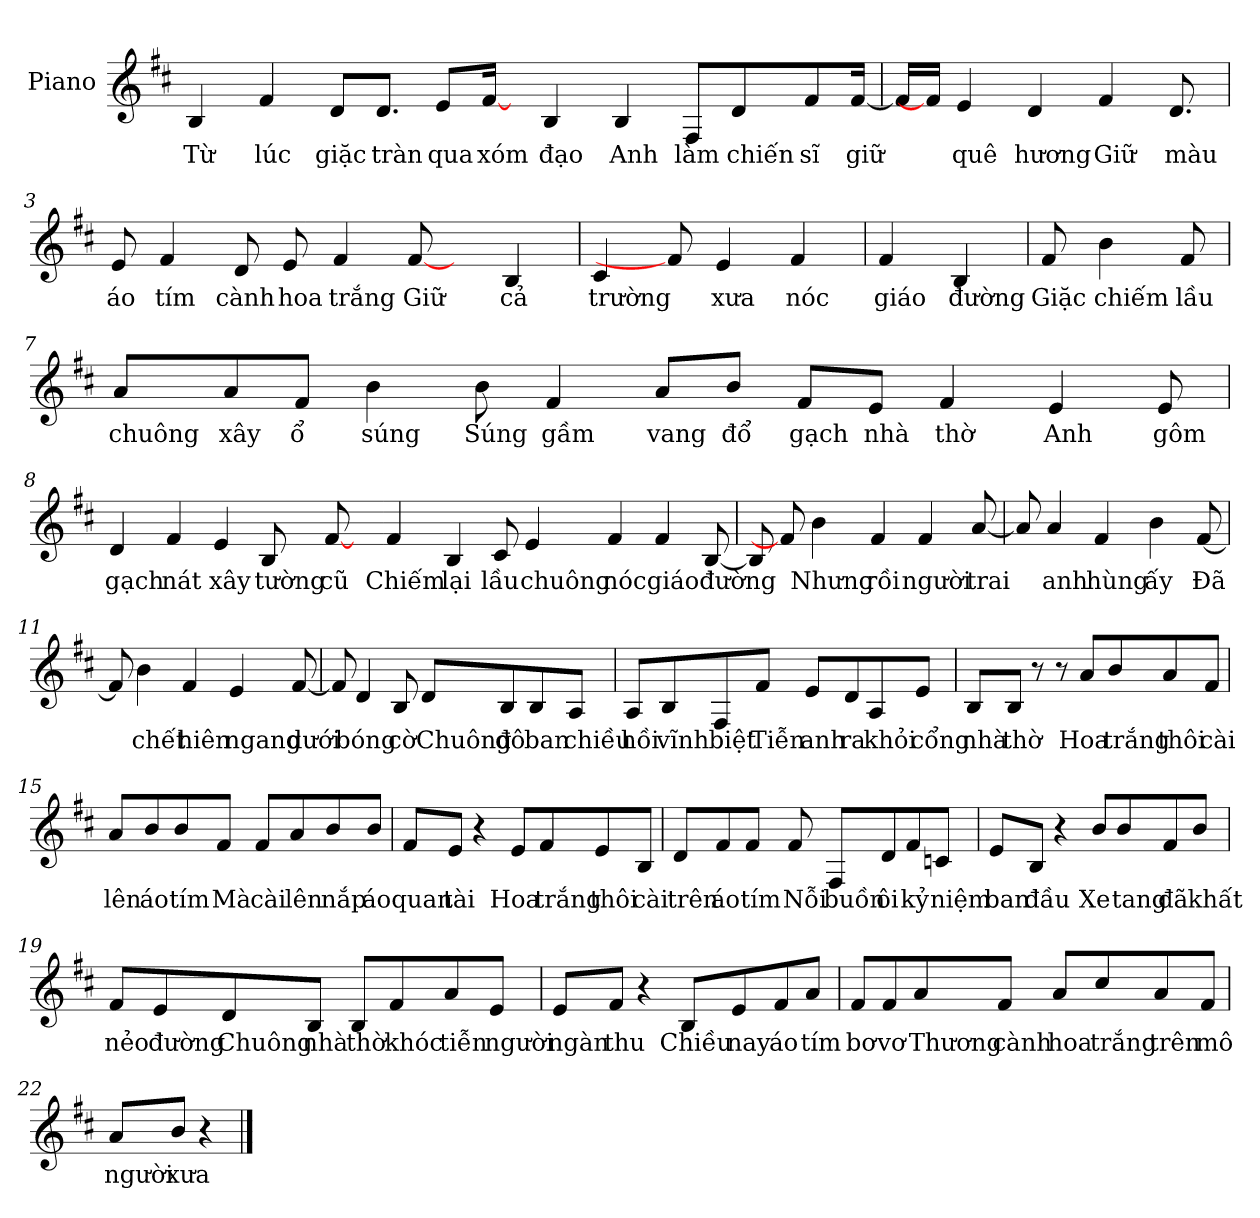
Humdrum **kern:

**kern	**text
*part1	*part1
*staff1	*staff1
*I"Piano	*
*I'Pno.	*
*clefG2	*
*k[f#c#]	*
=1	=1
!	!LO:LY:b
4B/	Từ
!	!LO:LY:b
4f#/	lúc
!	!LO:LY:b
8d/L	giặc
!	!LO:LY:b
8.d/J	tràn
!	!LO:LY:b
8e/L	qua
!	!LO:LY:b
[16f#/J	xóm
16ryy	.
!	!LO:LY:b
4B/	đạo
!	!LO:LY:b
4B/	Anh
!	!LO:LY:b
8F#/L	làm
!	!LO:LY:b
8d/	chiến
!	!LO:LY:b
8f#/	sĩ
!	!LO:LY:b
[16f#/Jk	giữ
=2	=2
16f#/]	.
16f#/J]	.
!	!LO:LY:b
4e/	quê
!	!LO:LY:b
4d/	hương
!	!LO:LY:b
4f#/	Giữ
!	!LO:LY:b
8.d/	màu
!!LO:LB:g=z
=3	=3
!	!LO:LY:b
8e/	áo
!	!LO:LY:b
4f#/	tím
!	!LO:LY:b
8d/	cành
!	!LO:LY:b
8e/	hoa
!	!LO:LY:b
4f#/	trắng
!	!LO:LY:b
[8f#/	Giữ
8ryy	.
!	!LO:LY:b
4B/	cả
=4	=4
!	!LO:LY:b
4c#/	trường
8f#/]	.
!	!LO:LY:b
4e/	xưa
!	!LO:LY:b
4f#/	nóc
=5	=5
!	!LO:LY:b
4f#/	giáo
!	!LO:LY:b
4B/	đường
=6	=6
!	!LO:LY:b
8f#/	Giặc
!	!LO:LY:b
4b\	chiếm
!	!LO:LY:b
8f#/	lầu
!!LO:LB:g=z
=7	=7
!	!LO:LY:b
8a/L	chuông
!	!LO:LY:b
8a/	xây
!	!LO:LY:b
8f#/J	ổ
!	!LO:LY:b
4b\	súng
!	!LO:LY:b
8b\	Súng
!	!LO:LY:b
4f#/	gầm
!	!LO:LY:b
8a/L	vang
!	!LO:LY:b
8b/J	đổ
!	!LO:LY:b
8f#/L	gạch
!	!LO:LY:b
8e/J	nhà
!	!LO:LY:b
4f#/	thờ
!	!LO:LY:b
4e/	Anh
!	!LO:LY:b
8e/	gôm
!!LO:LB:g=z
=8	=8
!	!LO:LY:b
4d/	gạch
!	!LO:LY:b
4f#/	nát
!	!LO:LY:b
4e/	xây
!	!LO:LY:b
8B/	tường
!	!LO:LY:b
[8f#/	cũ
8ryy	.
!	!LO:LY:b
4f#/	Chiếm
!	!LO:LY:b
4B/	lại
!	!LO:LY:b
8c#/	lầu
!	!LO:LY:b
4e/	chuông
!	!LO:LY:b
4f#/	nóc
!	!LO:LY:b
4f#/	giáo
!	!LO:LY:b
[8B/	đường
!!LO:LB:g=z
=9	=9
8B/]	.
8f#/]	.
!	!LO:LY:b
4b\	Nhưng
!	!LO:LY:b
4f#/	rồi
!	!LO:LY:b
4f#/	người
!	!LO:LY:b
[8a/	trai
=10	=10
8a/]	.
!	!LO:LY:b
4a/	anh
!	!LO:LY:b
4f#/	hùng
!	!LO:LY:b
4b\	ấy
!	!LO:LY:b
[8f#/	Đã
=11	=11
8f#/]	.
!	!LO:LY:b
4b\	chết
!	!LO:LY:b
4f#/	hiên
!	!LO:LY:b
4e/	ngang
!	!LO:LY:b
[8f#/	dưới
!!LO:LB:g=z
=12	=12
8f#/]	.
!	!LO:LY:b
4d/	bóng
!	!LO:LY:b
8B/	cờ
!	!LO:LY:b
8d/L	Chuông
!	!LO:LY:b
8B/	đô
!	!LO:LY:b
8B/	ban
!	!LO:LY:b
8A/J	chiều
=13	=13
!	!LO:LY:b
8A/L	hồi
!	!LO:LY:b
8B/	vĩnh
!	!LO:LY:b
8F#/	biệt
!	!LO:LY:b
8f#/J	Tiễn
!	!LO:LY:b
8e/L	anh
!	!LO:LY:b
8d/	ra
!	!LO:LY:b
8A/	khỏi
!	!LO:LY:b
8e/J	cổng
!!LO:LB:g=z
=14	=14
!	!LO:LY:b
8B/L	nhà
!	!LO:LY:b
8B/J	thờ
8r	.
8r	.
!	!LO:LY:b
8a/L	Hoa
!	!LO:LY:b
8b/	trắng
!	!LO:LY:b
8a/	thôi
!	!LO:LY:b
8f#/J	cài
=15	=15
!	!LO:LY:b
8a/L	lên
!	!LO:LY:b
8b/	áo
!	!LO:LY:b
8b/	tím
!	!LO:LY:b
8f#/J	Mà
!	!LO:LY:b
8f#/L	cài
!	!LO:LY:b
8a/	lên
!	!LO:LY:b
8b/	nắp
!	!LO:LY:b
8b/J	áo
!!LO:LB:g=z
=16	=16
!	!LO:LY:b
8f#/L	quan
!	!LO:LY:b
8e/J	tài
4r	.
!	!LO:LY:b
8e/L	Hoa
!	!LO:LY:b
8f#/	trắng
!	!LO:LY:b
8e/	thôi
!	!LO:LY:b
8B/J	cài
=17	=17
!	!LO:LY:b
8d/L	trên
!	!LO:LY:b
8f#/	áo
!	!LO:LY:b
8f#/J	tím
!	!LO:LY:b
8f#/	Nỗi
!	!LO:LY:b
8F#/L	buồn
!	!LO:LY:b
8d/	ôi
!	!LO:LY:b
8f#/	kỷ
!	!LO:LY:b
8cn/J	niệm
!!LO:LB:g=z
=18	=18
!	!LO:LY:b
8e/L	ban
!	!LO:LY:b
8B/J	đầu
4r	.
!	!LO:LY:b
8b/L	Xe
!	!LO:LY:b
8b/	tang
!	!LO:LY:b
8f#/	đã
!	!LO:LY:b
8b/J	khất
=19	=19
!	!LO:LY:b
8f#/L	nẻo
!	!LO:LY:b
8e/	đường
!	!LO:LY:b
8d/	Chuông
!	!LO:LY:b
8B/J	nhà
!	!LO:LY:b
8B/L	thờ
!	!LO:LY:b
8f#/	khóc
!	!LO:LY:b
8a/	tiễn
!	!LO:LY:b
8e/J	người
!!LO:PB:g=z
=20	=20
!	!LO:LY:b
8e/L	ngàn
!	!LO:LY:b
8f#/J	thu
4r	.
!	!LO:LY:b
8B/L	Chiều
!	!LO:LY:b
8e/	nay
!	!LO:LY:b
8f#/	áo
!	!LO:LY:b
8a/J	tím
=21	=21
!	!LO:LY:b
8f#/L	bơ
!	!LO:LY:b
8f#/	vơ
!	!LO:LY:b
8a/	Thương
!	!LO:LY:b
8f#/J	cành
!	!LO:LY:b
8a/L	hoa
!	!LO:LY:b
8cc#/	trắng
!	!LO:LY:b
8a/	trên
!	!LO:LY:b
8f#/J	mô
=22	=22
!	!LO:LY:b
8a/L	người
!	!LO:LY:b
8b/J	xưa
4r	.
==	==
*-	*-
